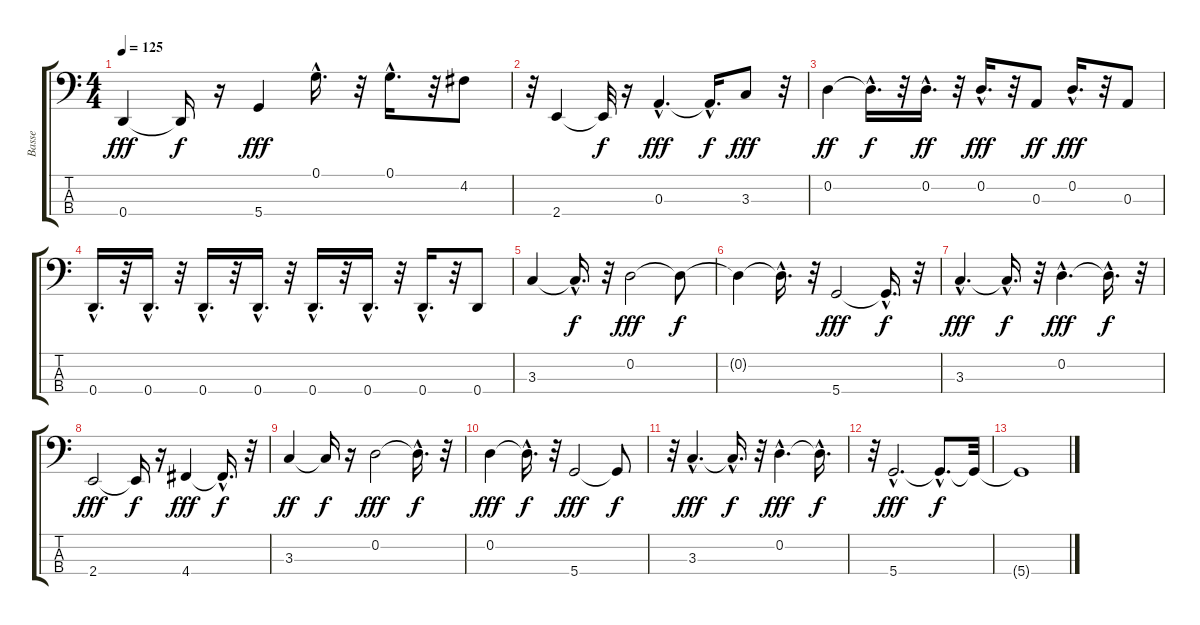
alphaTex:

\track ("Basse" "Basse") {instrument electricbassfinger}
\staff {score tabs}
\tuning (G2 D2 A1 D1) {hide}
\ts (4 4)
\tempo 125
\clef f4
\ks c
0.4.4{dy fff} 0.4{t}.16{dy f} r.16 5.4.4{dy fff} 0.1{hac}.16{d} r.32 0.1{hac}.16{d} r.32 4.2.8 |
r.32 2.4.4 2.4{t}.32{dy f} r.16 0.3{hac}.4{d dy fff} 0.3{hac t}.16{d dy f} 3.3.8{dy fff} r.32 |
0.2.4{dy ff} 0.2{hac t}.16{d dy f} r.32 0.2{hac}.16{d dy ff} r.32 0.2{hac}.16{d dy fff} r.32 0.3.8{dy ff} 0.2{hac}.16{d dy fff} r.32 0.3.8 |
0.4{hac}.16{d} r.32 0.4{hac}.16{d} r.32 0.4{hac}.16{d} r.32 0.4{hac}.16{d} r.32 0.4{hac}.16{d} r.32 0.4{hac}.16{d} r.32 0.4{hac}.16{d} r.32 0.4.8 |
3.3.4 3.3{hac t}.16{d dy f} r.32 0.2.2{dy fff} 0.2{t}.8{dy f} |
0.2{t}.4 0.2{hac t}.16{d} r.32 5.4.2{dy fff} 5.4{hac t}.16{d dy f} r.32 |
3.3{hac}.4{d dy fff} 3.3{hac t}.16{d dy f} r.32 0.2{hac}.4{d dy fff} 0.2{hac t}.16{d dy f} r.32 |
2.4.2{dy fff} 2.4{t}.16{dy f} r.16 4.4.4{dy fff} 4.4{hac t}.16{d dy f} r.32 |
3.3.4{dy ff} 3.3{t}.16{dy f} r.16 0.2.2{dy fff} 0.2{hac t}.16{d dy f} r.32 |
0.2.4{dy fff} 0.2{hac t}.16{d dy f} r.32 5.4.2{dy fff} 5.4{t}.8{dy f} |
r.32 3.3{hac}.4{d dy fff} 3.3{hac t}.16{d dy f} r.32 0.2{hac}.4{d dy fff} 0.2{hac t}.16{d dy f} |
r.32 5.4{hac}.2{d dy fff} 5.4{hac t}.8{d dy f} 5.4{t}.32 |
5.4{t}.1
